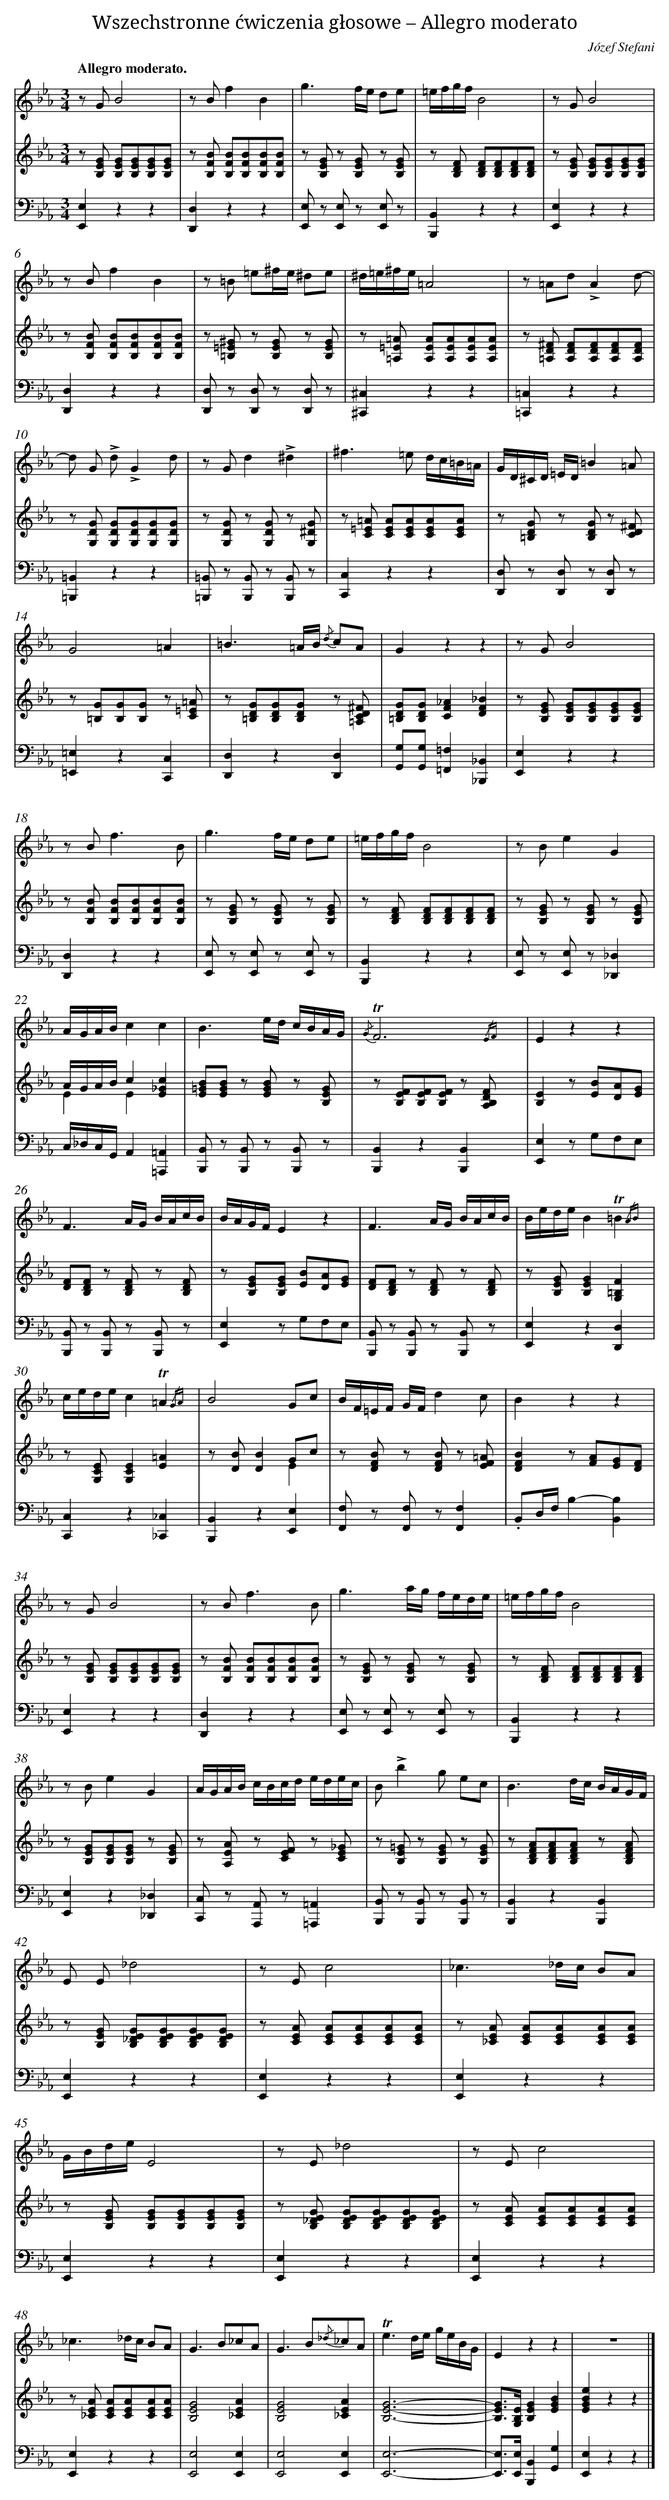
X:1
T: Wszechstronne ćwiczenia głosowe – Allegro moderato
C: Józef Stefani
L: 1/8
M: 3/4
Q: "Allegro moderato."
V: 1 clef=treble
V: 2 clef=treble
V: 3 clef=bass
K: Eb
[V:1] z GB4 |
[V:2] z [GEB,] [GEB,][GEB,][GEB,][GEB,] |
[V:3] [E,2E,,2]z2z2 |
[V:1] z Bf2B2 |
[V:2] z [BFB,] [BFB,][BFB,][BFB,][BFB,] |
[V:3] [D,2D,,2]z2z2 |
[V:1] g3f/e/ de |
[V:2] z [GEB,] z [GEB,] z [GEB,] |
[V:3] [E,E,,] z [E,E,,] z [E,E,,] z |
[V:1] =e/f/g/f/B4 |
[V:2] z [FDB,] [FDB,][FDB,][FDB,][FDB,] |
[V:3] [B,,2B,,,2]z2z2 |
[V:1] z GB4 |
[V:2] z [GEB,] [GEB,][GEB,][GEB,][GEB,] |
[V:3] [E,2E,,2]z2z2 |
[V:1] z Bf2B2 |
[V:2] z [BFB,] [BFB,][BFB,][BFB,][BFB,] |
[V:3] [D,2D,,2]z2z2 |
[V:1] z =B =e^f/e/ ^de |
[V:2] z [^G=E=B,] z [GEB,] z [GEB,] |
[V:3] [D,D,,] z [D,D,,] z [D,D,,] z |
[V:1] ^d/=e/^f/e/=A4 |
[V:2] z [=A=E=A,] [AEA,][AEA,][AEA,][AEA,] |
[V:3] [^C,2^C,,2]z2z2 |
[V:1] z =Ad!accent!A2d- |
[V:2] z [^FD=A,] [FDA,][FDA,][FDA,][FDA,] |
[V:3] [=C,2=C,,2]z2z2 |
[V:1] d G !accent!d!accent!G2d |
[V:2] z [GDG,] [GDG,][GDG,][GDG,][GDG,] |
[V:3] [=B,,2=B,,,2]z2z2 |
[V:1] z Gd2!accent!^d2 |
[V:2] z [GDG,] z [GDG,] z [G^DG,] |
[V:3] [=B,,=B,,,] z [B,,B,,,] z [B,,B,,,] z |
[V:1] ^f2>=e2 d/c/=B/=A/ |
[V:2] z [=A=EC] [AEC][AEC][AEC][AEC] |
[V:3] [C,2C,,2]z2z2 |
[V:1] G/D/^C/D/ =E/D/=B2=A |
[V:2] z [GD=B,] z [GDB,] z [^FDC] |
[V:3] [D,D,,] z [D,D,,] z [D,D,,] z |
[V:1] G4=A2 |
[V:2] z [G=B,][GB,][GB,] z [=A=EC] |
[V:3] [=E,2=E,,2]z2[C,2C,,2] |
[V:1] =B3=A/B/ {/d} cA |
[V:2] z [GD=B,][GDB,][GDB,] z [^FDC=A,] |
[V:3] [D,2D,,2]z2[D,2D,,2] |
[V:1] G2z2z2 |
[V:2] [GD=B,][GDB,][_A2F2C2][_B2F2D2] |
[V:3] [G,G,,][G,G,,][=F,2=F,,2][_B,,2_B,,,2] |
[V:1] z GB4 |
[V:2] z [GEB,] [GEB,][GEB,][GEB,][GEB,] |
[V:3] [E,2E,,2]z2z2 |
[V:1] z B2<f2B |
[V:2] z [BFB,] [BFB,][BFB,][BFB,][BFB,] |
[V:3] [D,2D,,2]z2z2 |
[V:1] g3f/e/ de |
[V:2] z [GEB,] z [GEB,] z [GEB,] |
[V:3] [E,E,,] z [E,E,,] z [E,E,,] z |
[V:1] =e/f/g/f/B4 |
[V:2] z [FDB,] [FDB,][FDB,][FDB,][FDB,] |
[V:3] [B,,2B,,,2]z2z2 |
[V:1] z Be2G2 |
[V:2] z [GEB,] z [GEB,] z [GEB,] |
[V:3] [E,E,,] z [E,E,,] z[_D,2_D,,2] |
[V:1] A/G/A/B/c2c2 |
[V:2] A/G/A/B/c2[c2_G2E2] & E2E2x2 |
[V:3] C,/_D,/C,/G,,/A,,2[=A,,2=A,,,2] |
[V:1] B3e/d/ c/B/A/G/ |
[V:2] [B=GE][BGE] z [BGE] z [GEB,] |
[V:3] [B,,B,,,] z [B,,B,,,] z [B,,B,,,] z |
[V:1] {/G}!trill!F6{/EF} |
[V:2] z [FEB,][FEB,][FEB,] z [FDB,A,] |
[V:3] [B,,2B,,,2]z2[B,,2B,,,2] |
[V:1] E2z2z2 |
[V:2] [E2B,2]z [BE][AD][GE] |
[V:3] [E,2E,,2]z G,F,E, |
[V:1] F3A/G/ B/A/c/B/ |
[V:2] [FD][FDB,] z [FDB,] z [FDB,] |
[V:3] [B,,B,,,] z [B,,B,,,] z [B,,B,,,] z |
[V:1] B/A/G/F/E2z2 |
[V:2] z [GEB,][GEB,] [BE][AD][GE] |
[V:3] [E,2E,,2]z G,F,E, |
[V:1] F3A/G/ B/A/c/B/ |
[V:2] [FD][FDB,] z [FDB,] z [FDB,] |
[V:3] [B,,B,,,] z [B,,B,,,] z [B,,B,,,] z |
[V:1] B/e/d/e/B2!trill!=B2{/AB} |
[V:2] z [GEB,][G2E2B,2][F2=B,2G,2] |
[V:3] [E,2E,,2]z2[D,2D,,2] |
[V:1] c/e/d/e/c2!trill!=A2{/GA} |
[V:2] z [ECG,][E2C2G,2][=A2E2] |
[V:3] [C,2C,,2]z2[_C,2_C,,2] |
[V:1] B4Gc |
[V:2] z [BD][B2D2]Gc & x4E2 |
[V:3] [B,,2B,,,2]z2[E,2E,,2] |
[V:1] B/F/=E/F/ G/F/d2c |
[V:2] z [BFD] z [BFD] z [=AFE] |
[V:3] [F,F,,] z [F,F,,] z[F,2F,,2] |
[V:1] B2z2z2 |
[V:2] [B2F2D2]z [AF][GE][FD] |
[V:3] .B,,D,/F,/B,2-[B,2B,,2] |
[V:1] z GB4 |
[V:2] z [GEB,] [GEB,][GEB,][GEB,][GEB,] |
[V:3] [E,2E,,2]z2z2 |
[V:1] z B2<f2B |
[V:2] z [BFB,] [BFB,][BFB,][BFB,][BFB,] |
[V:3] [D,2D,,2]z2z2 |
[V:1] g3a/g/ f/e/d/e/ |
[V:2] z [GEB,] z [GEB,] z [GEB,] |
[V:3] [E,E,,] z [E,E,,] z [E,E,,] z |
[V:1] =e/f/g/f/B4 |
[V:2] z [FDB,] [FDB,][FDB,][FDB,][FDB,] |
[V:3] [B,,2B,,,2]z2z2 |
[V:1] z Be2G2 |
[V:2] z [GEB,][GEB,][GEB,] z [GEB,] |
[V:3] [E,2E,,2]z2[_D,2_D,,2] |
[V:1] A/G/A/B/ c/B/c/d/ e/d/e/c/ |
[V:2] z [AEA,] z [FEC] z [_GEC] |
[V:3] [C,C,,] z [A,,A,,,] z[=A,,2=A,,,2] |
[V:1] B!accent!b2g ec |
[V:2] z [=GEB,] z [GEB,] z [GEB,] |
[V:3] [B,,B,,,] z [B,,B,,,] z [B,,B,,,] z |
[V:1] B3d/c/ B/A/G/F/ |
[V:2] z [AFDB,][AFDB,][AFDB,] z [AFDB,] |
[V:3] [B,,2B,,,2]z2[B,,2B,,,2] |
[V:1] E E_d4 |
[V:2] z [GEB,] [GE_DB,][GEDB,][GEDB,][GEDB,] |
[V:3] [E,2E,,2]z2z2 |
[V:1] z Ec4 |
[V:2] z [AEC] [AEC][AEC][AEC][AEC] |
[V:3] [E,2E,,2]z2z2 |
[V:1] _c3_d/c/ BA |
[V:2] z [AE_C] [AEC][AEC][AEC][AEC] |
[V:3] [E,2E,,2]z2z2 |
[V:1] G/B/d/e/E4 |
[V:2] z [GEB,] [GEB,][GEB,][GEB,][GEB,] |
[V:3] [E,2E,,2]z2z2 |
[V:1] z E_d4 |
[V:2] z [GE_DB,] [GEDB,][GEDB,][GEDB,][GEDB,] |
[V:3] [E,2E,,2]z2z2 |
[V:1] z Ec4 |
[V:2] z [AEC] [AEC][AEC][AEC][AEC] |
[V:3] [E,2E,,2]z2z2 |
[V:1] _c3_d/c/ BA |
[V:2] z [AE_C] [AEC][AEC][AEC][AEC] |
[V:3] [E,2E,,2]z2z2 |
[V:1] G2>B2_cA |
[V:2] [G4E4B,4][A2E2_C2] |
[V:3] [E,4E,,4][E,2E,,2] |
[V:1] G2>B2{/_d}_cA |
[V:2] [G4E4B,4][A2E2_C2] |
[V:3] [E,4E,,4][E,2E,,2] |
[V:1] !trill!e3d/e/ g/e/B/G/ |
[V:2] [G6E6B,6]- |
[V:3] [E,6E,,6]- |
[V:1] E2z2z2 |
[V:2] [GEB,]>[EB,G,][G2E2B,2][B2G2E2] |
[V:3] [E,E,,]>[E,E,,][B,,2B,,,2][G,2G,,2] |
[V:1] z6 |]
[V:2] [e2B2G2E2]z2z2 |]
[V:3] [E,2E,,2]z2z2 |]
